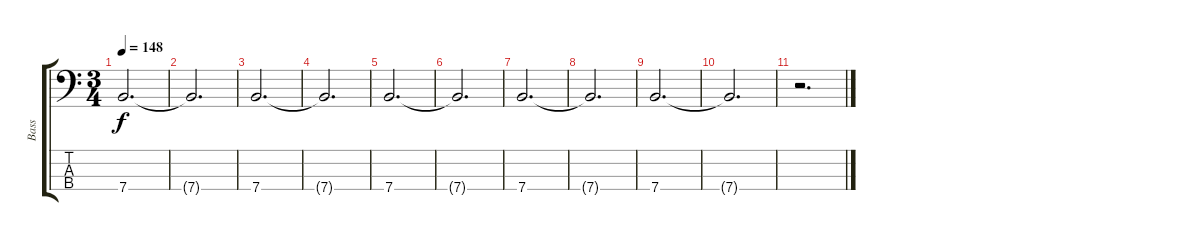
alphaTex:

\track ("Bass" "Bass") {instrument fretlessbass}
\staff {score tabs}
\tuning (G2 D2 A1 E1) {hide}
\ts (3 4)
\tempo 148
\clef f4
\ks c
7.4.2{d dy f} |
7.4{t}.2{d} |
7.4.2{d} |
7.4{t}.2{d} |
7.4.2{d} |
7.4{t}.2{d} |
7.4.2{d} |
7.4{t}.2{d} |
7.4.2{d} |
7.4{t}.2{d} |
r.2{d}
